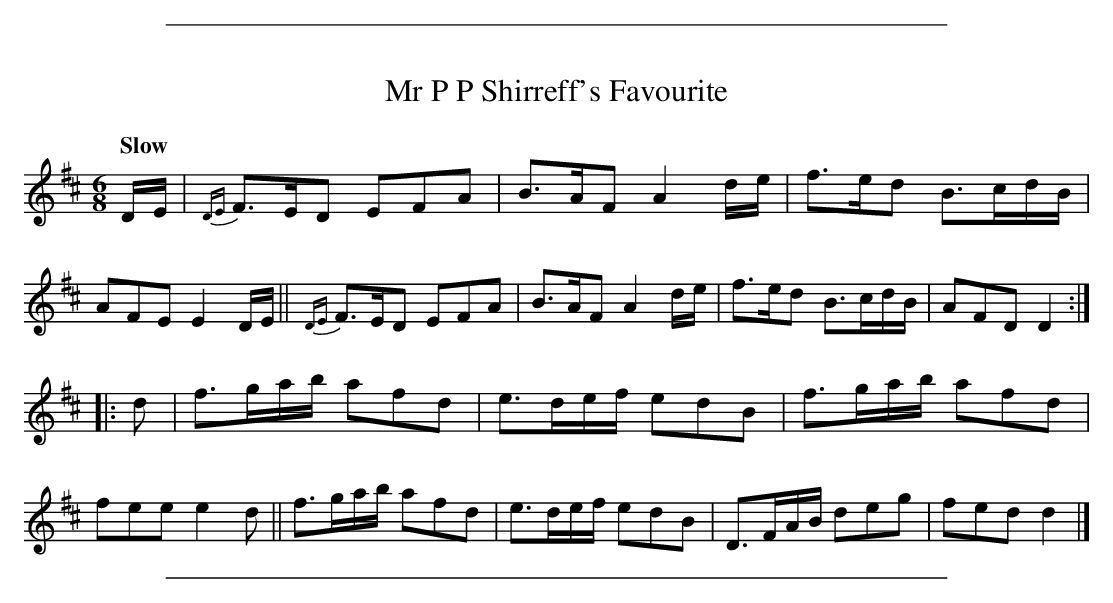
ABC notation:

X:1
T: Mr P P Shirreff's Favourite
Q: "Slow"
M: 6/8
L: 1/8
K: D
D/E/ |\
{DE}F>ED EFA | B>AF A2d/e/ | f>ed B>cd/B/ | AFE E2D/E/ ||\
{DE}F>ED EFA | B>AF A2d/e/ | f>ed B>cd/B/ | AFD D2 ::
d |\
f>ga/b/ afd | e>de/f/ edB | f>ga/b/ afd | fee e2d ||\
f>ga/b/ afd | e>de/f/ edB | D>FA/B/ deg | fed d2 |]
